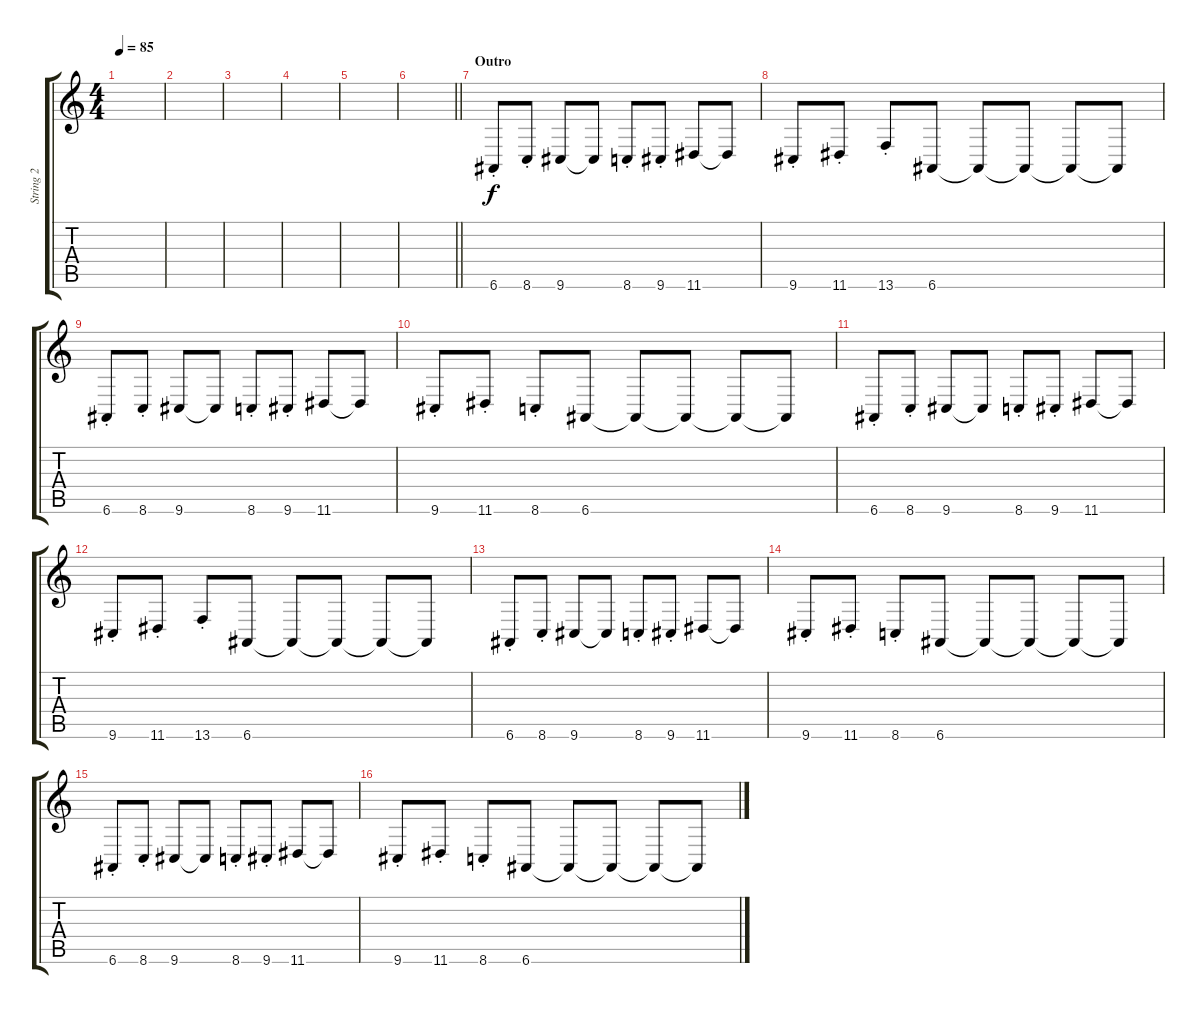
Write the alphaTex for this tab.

\track ("String 2" "String 2") {instrument stringensemble1}
\staff {score tabs}
\tuning (E4 B3 G3 D3 A2 E2) {hide}
\ts (4 4)
\tempo 85
\clef g2
\ks c
|
|
|
|
|
\barLineRight lightlight
|
\section ("" "Outro")
6.6{st}.8 8.6{st}.8 9.6.8 9.6{t}.8 8.6{st}.8 9.6{st}.8 11.6.8 11.6{t}.8 |
9.6{st}.8 11.6{st}.8 13.6{st}.8 6.6.8 6.6{t}.8 6.6{t}.8 6.6{t}.8 6.6{t}.8 |
6.6{st}.8 8.6{st}.8 9.6.8 9.6{t}.8 8.6{st}.8 9.6{st}.8 11.6.8 11.6{t}.8 |
9.6{st}.8 11.6{st}.8 8.6{st}.8 6.6.8 6.6{t}.8 6.6{t}.8 6.6{t}.8 6.6{t}.8 |
6.6{st}.8 8.6{st}.8 9.6.8 9.6{t}.8 8.6{st}.8 9.6{st}.8 11.6.8 11.6{t}.8 |
9.6{st}.8 11.6{st}.8 13.6{st}.8 6.6.8 6.6{t}.8 6.6{t}.8 6.6{t}.8 6.6{t}.8 |
6.6{st}.8{volume 10} 8.6{st}.8 9.6.8 9.6{t}.8 8.6{st}.8 9.6{st}.8 11.6.8 11.6{t}.8 |
9.6{st}.8{volume 8} 11.6{st}.8 8.6{st}.8 6.6.8 6.6{t}.8 6.6{t}.8 6.6{t}.8 6.6{t}.8 |
6.6{st}.8{volume 6} 8.6{st}.8 9.6.8 9.6{t}.8 8.6{st}.8 9.6{st}.8 11.6.8 11.6{t}.8 |
9.6{st}.8{volume 4} 11.6{st}.8 8.6{st}.8 6.6.8 6.6{t}.8 6.6{t}.8 6.6{t}.8 6.6{t}.8
